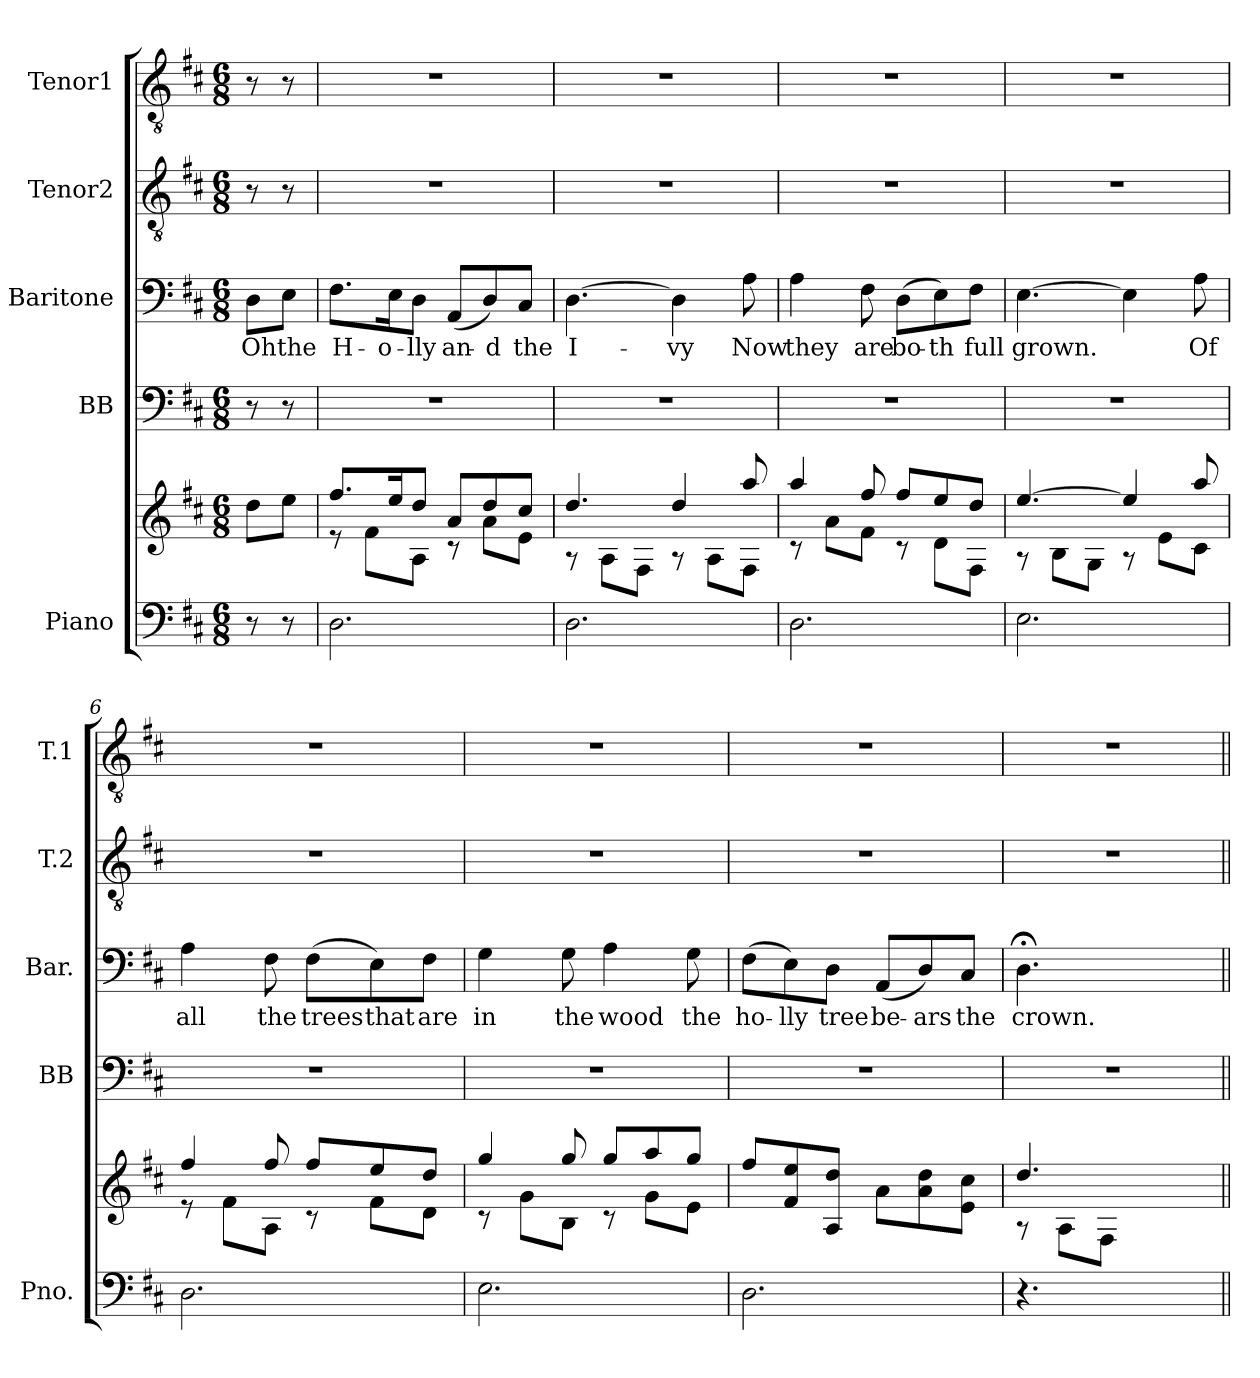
**kern	**kern	**kern	**kern	**text	**kern	**kern
*part5	*part5	*part4	*part3	*part3	*part2	*part1
*staff6	*staff5	*staff4	*staff3	*staff3	*staff2	*staff1
*I"Piano	*	*I"BB	*I"Baritone	*	*I"Tenor2	*I"Tenor1
*I'Pno.	*	*I'BB	*I'Bar.	*	*I'T.2	*I'T.1
*clefF4	*clefG2	*clefF4	*clefF4	*	*clefGv2	*clefGv2
*k[f#c#]	*k[f#c#]	*k[f#c#]	*k[f#c#]	*	*k[f#c#]	*k[f#c#]
*M6/8	*M6/8	*M6/8	*M6/8	*	*M6/8	*M6/8
*MM110	*MM110	*MM110	*MM110	*	*MM110	*MM110
=1	=1	=1	=1	=1	=1	=1
!	!	!	!	!LO:LY:b	!	!
8r	8dd\L	8r	8D\L	-Oh	8r	8r
!	!	!	!	!LO:LY:b	!	!
8r	8ee\J	8r	8E\J	the	8r	8r
=2	=2	=2	=2	=2	=2	=2
*	*^	*	*	*	*	*
!	!	!	!	!	!LO:LY:b	!	!
2.D\	8.ff#/L	8r	2.r	8.F#\L	H-	2.r	2.r
.	.	8f#\L	.	.	.	.	.
!	!	!	!	!	!LO:LY:b	!	!
.	16ee/K	.	.	16E\K	-o-	.	.
!	!	!	!	!	!LO:LY:b	!	!
.	8dd/J	8A\J	.	8D\J	-lly	.	.
!	!	!	!	!	!LO:LY:b	!	!
.	8a/L	8r	.	(8AA/L	an-	.	.
!	!	!	!	!	!LO:LY:b	!	!
.	8dd/	8a\L	.	8D/)	-d	.	.
!	!	!	!	!	!LO:LY:b	!	!
.	8cc#/J	8e\J	.	8C#/J	the	.	.
=3	=3	=3	=3	=3	=3	=3	=3
!	!	!	!	!	!LO:LY:b	!	!
2.D\	4.dd/	8r	2.r	[4.D\	I-	2.r	2.r
.	.	8A\L	.	.	.	.	.
.	.	8F#\J	.	.	.	.	.
!	!	!	!	!	!LO:LY:b	!	!
.	4dd/	8r	.	4D\]	-vy	.	.
.	.	8A\L	.	.	.	.	.
!	!	!	!	!	!LO:LY:b	!	!
.	8aa/	8F#\J	.	8A\	Now	.	.
=4	=4	=4	=4	=4	=4	=4	=4
!	!	!	!	!	!LO:LY:b	!	!
2.D\	4aa/	8r	2.r	4A\	they	2.r	2.r
.	.	8a\L	.	.	.	.	.
!	!	!	!	!	!LO:LY:b	!	!
.	8ff#/	8f#\J	.	8F#\	are	.	.
!	!	!	!	!	!LO:LY:b	!	!
.	8ff#/L	8r	.	(8D\L	bo-	.	.
!	!	!	!	!	!LO:LY:b	!	!
.	8ee/	8d\L	.	8E\)	-th	.	.
!	!	!	!	!	!LO:LY:b	!	!
.	8dd/J	8F#\J	.	8F#\J	full	.	.
=5	=5	=5	=5	=5	=5	=5	=5
!	!	!	!	!	!LO:LY:b	!	!
2.E\	[4.ee/	8r	2.r	[4.E\	grown.	2.r	2.r
.	.	8B\L	.	.	.	.	.
.	.	8G\J	.	.	.	.	.
.	4ee/]	8r	.	4E\]	.	.	.
.	.	8e\L	.	.	.	.	.
!	!	!	!	!	!LO:LY:b	!	!
.	8aa/	8c#\J	.	8A\	Of	.	.
=6	=6	=6	=6	=6	=6	=6	=6
!	!	!	!	!	!LO:LY:b	!	!
2.D\	4ff#/	8r	2.r	4A\	all	2.r	2.r
.	.	8f#\L	.	.	.	.	.
!	!	!	!	!	!LO:LY:b	!	!
.	8ff#/	8A\J	.	8F#\	the	.	.
!	!	!	!	!	!LO:LY:b	!	!
.	8ff#/L	8r	.	(8F#\L	trees	.	.
!	!	!	!	!	!LO:LY:b	!	!
.	8ee/	8f#\L	.	8E\)	that	.	.
!	!	!	!	!	!LO:LY:b	!	!
.	8dd/J	8d\J	.	8F#\J	are	.	.
=7	=7	=7	=7	=7	=7	=7	=7
!	!	!	!	!	!LO:LY:b	!	!
2.E\	4gg/	8r	2.r	4G\	in	2.r	2.r
.	.	8g\L	.	.	.	.	.
!	!	!	!	!	!LO:LY:b	!	!
.	8gg/	8B\J	.	8G\	the	.	.
!	!	!	!	!	!LO:LY:b	!	!
.	8gg/L	8r	.	4A\	wood	.	.
.	8aa/	8g\L	.	.	.	.	.
!	!	!	!	!	!LO:LY:b	!	!
.	8gg/J	8e\J	.	8G\	the	.	.
!!LO:LB:g=z
=8	=8	=8	=8	=8	=8	=8	=8
!	!	!	!	!	!LO:LY:b	!	!
*	*v	*v	*	*	*	*	*
2.D\	8ff#/L	2.r	(8F#\L	ho-	2.r	2.r
!	!	!	!	!LO:LY:b	!	!
.	8f#/ 8ee/	.	8E\)	-lly	.	.
!	!	!	!	!LO:LY:b	!	!
.	8A/ 8dd/J	.	8D\J	tree	.	.
!	!	!	!	!LO:LY:b	!	!
.	8a\L	.	(8AA/L	be-	.	.
!	!	!	!	!LO:LY:b	!	!
.	8a\ 8dd\	.	8D/)	-ars	.	.
!	!	!	!	!LO:LY:b	!	!
.	8e\ 8cc#\J	.	8C#/J	the	.	.
=9	=9	=9	=9	=9	=9	=9
*	*^	*	*	*	*	*
!	!	!	!	!	!LO:LY:b	!	!
4.r	4.dd/	8r	2.r	4.D;<\	crown.	2.r	2.r
.	.	8A\L	.	.	.	.	.
.	.	8F#\J	.	.	.	.	.
4.ryy	4.ryy	4.ryy	.	4.ryy	.	.	.
*	*v	*v	*	*	*	*	*
=||	=||	=||	=||	=||	=||	=||
*-	*-	*-	*-	*-	*-	*-
